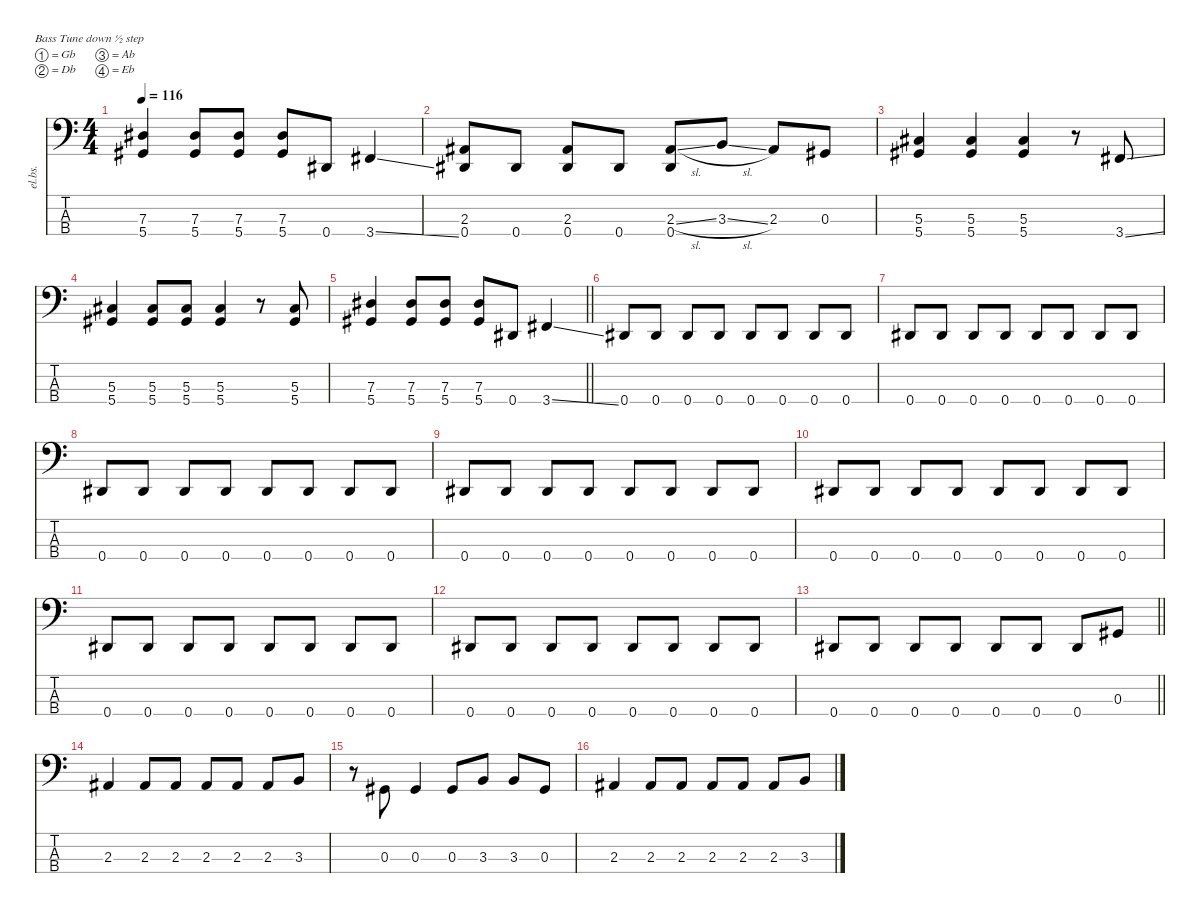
\defaultSystemsLayout 4
\hideDynamics
\bracketExtendMode nobrackets
\otherSystemsTrackNameOrientation horizontal
\track ("Bass" "el.bs.") {instrument electricbasspick}
\staff {score tabs}
\tuning (Gb2 Db2 Ab1 Eb1)
\ts (4 4)
\tempo 116
\clef f4
\ks c
(7.3{acc #} 5.4{acc #}).4{dy f beam Up} (7.3{acc #} 5.4{acc #}).8{beam Up} (7.3{acc #} 5.4{acc #}).8{beam Up} (7.3{acc #} 5.4{acc #}).8{beam Up} 0.4{acc #}.8{beam Up} 3.4{ss acc #}.4{beam Up} |
(2.3{acc #} 0.4{acc #}).8{beam Up} 0.4{acc #}.8{beam Up} (2.3{acc #} 0.4{acc #}).8{beam Up} 0.4{acc #}.8{beam Up} (2.3{sl acc #} 0.4{acc #}).8{beam Up} 3.3{sl}.8{beam Up} 2.3{acc #}.8{beam Up} 0.3{acc #}.8{beam Up} |
(5.3{acc #} 5.4{acc #}).4{beam Up} (5.3{acc #} 5.4{acc #}).4{beam Up} (5.3{acc #} 5.4{acc #}).4{beam Up} r.8{beam Up} 3.4{ss acc #}.8{beam Up} |
(5.3{acc #} 5.4{acc #}).4{beam Up} (5.3{acc #} 5.4{acc #}).8{beam Up} (5.3{acc #} 5.4{acc #}).8{beam Up} (5.3{acc #} 5.4{acc #}).4{beam Up} r.8{beam Up} (5.3{acc #} 5.4{acc #}).8{beam Up} |
\barLineRight lightlight
(7.3{acc #} 5.4{acc #}).4{beam Up} (7.3{acc #} 5.4{acc #}).8{beam Up} (7.3{acc #} 5.4{acc #}).8{beam Up} (7.3{acc #} 5.4{acc #}).8{beam Up} 0.4{acc #}.8{beam Up} 3.4{ss acc #}.4{beam Up} |
0.4{acc #}.8{beam Up} 0.4{acc #}.8{beam Up} 0.4{acc #}.8{beam Up} 0.4{acc #}.8{beam Up} 0.4{acc #}.8{beam Up} 0.4{acc #}.8{beam Up} 0.4{acc #}.8{beam Up} 0.4{acc #}.8{beam Up} |
0.4{acc #}.8{beam Up} 0.4{acc #}.8{beam Up} 0.4{acc #}.8{beam Up} 0.4{acc #}.8{beam Up} 0.4{acc #}.8{beam Up} 0.4{acc #}.8{beam Up} 0.4{acc #}.8{beam Up} 0.4{acc #}.8{beam Up} |
0.4{acc #}.8{beam Up} 0.4{acc #}.8{beam Up} 0.4{acc #}.8{beam Up} 0.4{acc #}.8{beam Up} 0.4{acc #}.8{beam Up} 0.4{acc #}.8{beam Up} 0.4{acc #}.8{beam Up} 0.4{acc #}.8{beam Up} |
0.4{acc #}.8{beam Up} 0.4{acc #}.8{beam Up} 0.4{acc #}.8{beam Up} 0.4{acc #}.8{beam Up} 0.4{acc #}.8{beam Up} 0.4{acc #}.8{beam Up} 0.4{acc #}.8{beam Up} 0.4{acc #}.8{beam Up} |
0.4{acc #}.8{beam Up} 0.4{acc #}.8{beam Up} 0.4{acc #}.8{beam Up} 0.4{acc #}.8{beam Up} 0.4{acc #}.8{beam Up} 0.4{acc #}.8{beam Up} 0.4{acc #}.8{beam Up} 0.4{acc #}.8{beam Up} |
0.4{acc #}.8{beam Up} 0.4{acc #}.8{beam Up} 0.4{acc #}.8{beam Up} 0.4{acc #}.8{beam Up} 0.4{acc #}.8{beam Up} 0.4{acc #}.8{beam Up} 0.4{acc #}.8{beam Up} 0.4{acc #}.8{beam Up} |
0.4{acc #}.8{beam Up} 0.4{acc #}.8{beam Up} 0.4{acc #}.8{beam Up} 0.4{acc #}.8{beam Up} 0.4{acc #}.8{beam Up} 0.4{acc #}.8{beam Up} 0.4{acc #}.8{beam Up} 0.4{acc #}.8{beam Up} |
\barLineRight lightlight
0.4{acc #}.8{beam Up} 0.4{acc #}.8{beam Up} 0.4{acc #}.8{beam Up} 0.4{acc #}.8{beam Up} 0.4{acc #}.8{beam Up} 0.4{acc #}.8{beam Up} 0.4{acc #}.8{beam Up} 0.3{acc #}.8{beam Up} |
2.3{acc #}.4{beam Up} 2.3{acc #}.8{beam Up} 2.3{acc #}.8{beam Up} 2.3{acc #}.8{beam Up} 2.3{acc #}.8{beam Up} 2.3{acc #}.8{beam Up} 3.3.8{beam Up} |
r.8{beam Down} 0.3{acc #}.8{beam Up} 0.3{acc #}.4{beam Up} 0.3{acc #}.8{beam Up} 3.3.8{beam Up} 3.3.8{beam Up} 0.3{acc #}.8{beam Up} |
2.3{acc #}.4{beam Up} 2.3{acc #}.8{beam Up} 2.3{acc #}.8{beam Up} 2.3{acc #}.8{beam Up} 2.3{acc #}.8{beam Up} 2.3{acc #}.8{beam Up} 3.3.8{beam Up}
